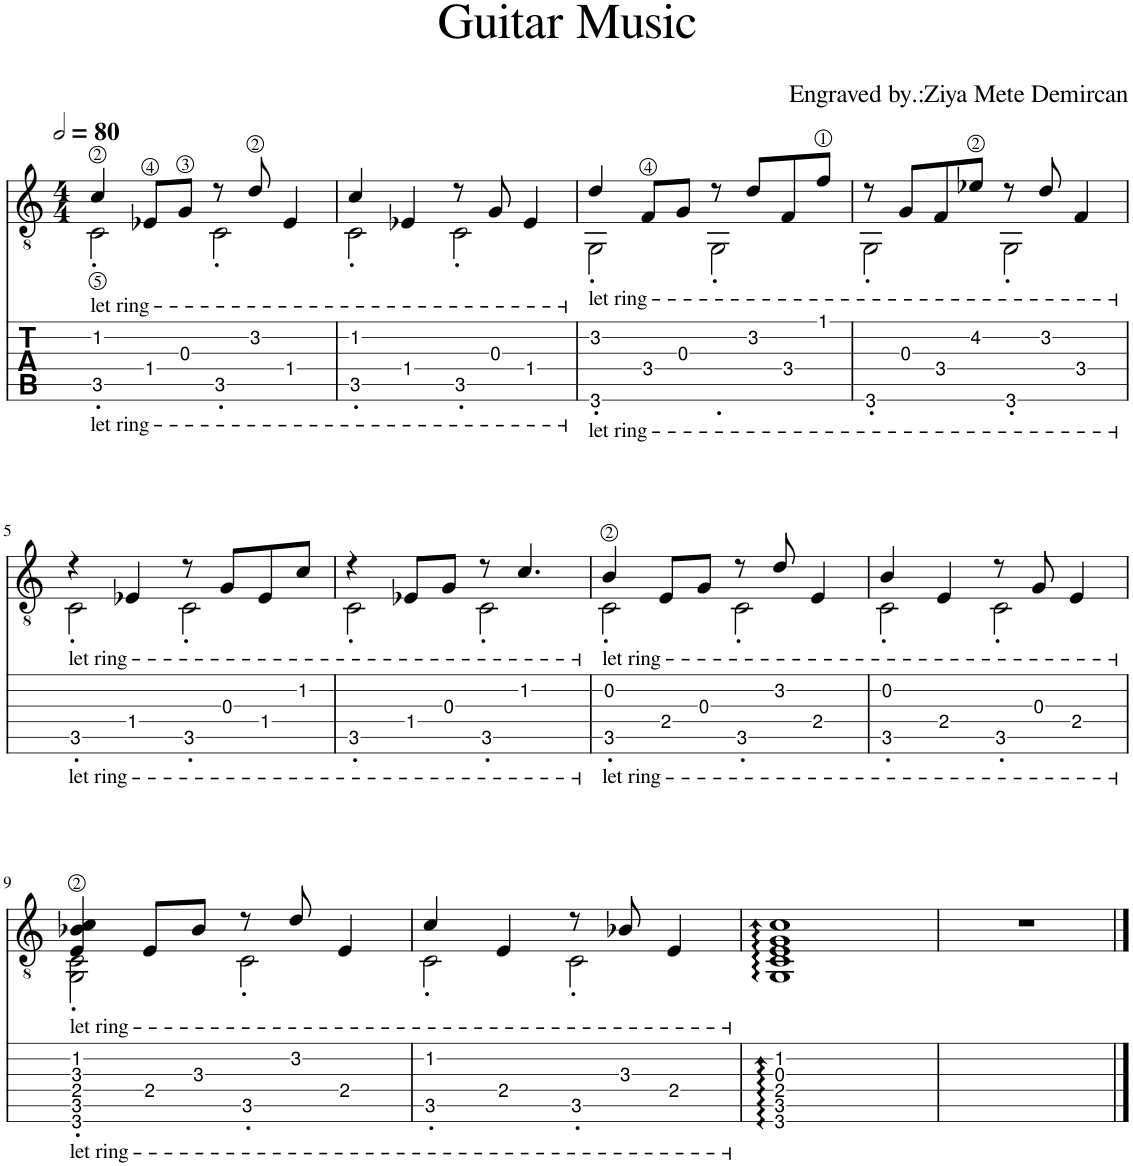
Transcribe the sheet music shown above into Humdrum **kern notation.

**kern	**kern
*part1	*part1
*staff2	*staff1
*I"Classical Guitar	*
*I'Guit.	*
*stria6	*
*	*clefGv2
*k[]	*k[]
*M4/4	*M4/4
*MM160	*MM160
=1	=1
*^	*^
!	!	!LO:TX:b:t=let ring	!
!LO:TX:b:t=let ring	!	!	!
4c	2C'	4c/	2C'\
8E-XL	.	8E-X/L	.
8GJ	.	8G/J	.
8r	2C'	8r	2C'\
8d	.	8d/	.
4E-	.	4E-/	.
=2	=2	=2	=2
4c	2C'	4c/	2C'\
4E-X	.	4E-X/	.
8r	2C'	8r	2C'\
8G	.	8G/	.
4E-	.	4E-/	.
=3	=3	=3	=3
!	!	!LO:TX:b:t=let ring	!
!LO:TX:b:t=let ring	!	!	!
4d	2GG'	4d/	2GG'\
8FL	.	8F/L	.
8GJ	.	8G/J	.
8r	2GG'	8r	2GG'\
8d	.	8d/L	.
8FL	.	8F/	.
8fJ	.	8f/J	.
=4	=4	=4	=4
8r	2GG'	8r	2GG'\
8G	.	8G/L	.
8FL	.	8F/	.
8e-XJ	.	8e-X/J	.
8r	2GG'	8r	2GG'\
8d	.	8d/	.
4F	.	4F/	.
!!LO:LB:g=z	!!
=5	=5	=5	=5
!	!	!LO:TX:b:t=let ring	!
!LO:TX:b:t=let ring	!	!	!
4r	2C'	4r	2C'\
4E-X	.	4E-X/	.
8r	2C'	8r	2C'\
8G	.	8G/L	.
8E-L	.	8E-/	.
8cJ	.	8c/J	.
=6	=6	=6	=6
4r	2C'	4r	2C'\
8E-XL	.	8E-X/L	.
8GJ	.	8G/J	.
8r	2C'	8r	2C'\
4.c	.	4.c/	.
=7	=7	=7	=7
!	!	!LO:TX:b:t=let ring	!
!LO:TX:b:t=let ring	!	!	!
4B	2C'	4B/	2C'\
8EL	.	8E/L	.
8GJ	.	8G/J	.
8r	2C'	8r	2C'\
8d	.	8d/	.
4E	.	4E/	.
=8	=8	=8	=8
4B	2C'	4B/	2C'\
4E	.	4E/	.
8r	2C'	8r	2C'\
8G	.	8G/	.
4E	.	4E/	.
!!LO:LB:g=z	!!
=9	=9	=9	=9
!	!	!LO:TX:b:t=let ring	!
!LO:TX:b:t=let ring	!	!	!
4E 4B-X 4c	2GG' 2C'	4E/ 4B-X/ 4c/	2GG\' 2C\'
8EL	.	8E/L	.
8B-J	.	8B-/J	.
8r	2C'	8r	2C'\
8d	.	8d/	.
4E	.	4E/	.
=10	=10	=10	=10
4c	2C'	4c/	2C'\
4E	.	4E/	.
8r	2C'	8r	2C'\
8B-X	.	8B-X/	.
4E	.	4E/	.
*v	*v	*	*
*	*v	*v
=11	=11
1GG: 1C: 1E: 1G: 1c:	1GG: 1C: 1E: 1G: 1c:
=12	=12
1r	1r
==	==
*-	*-
